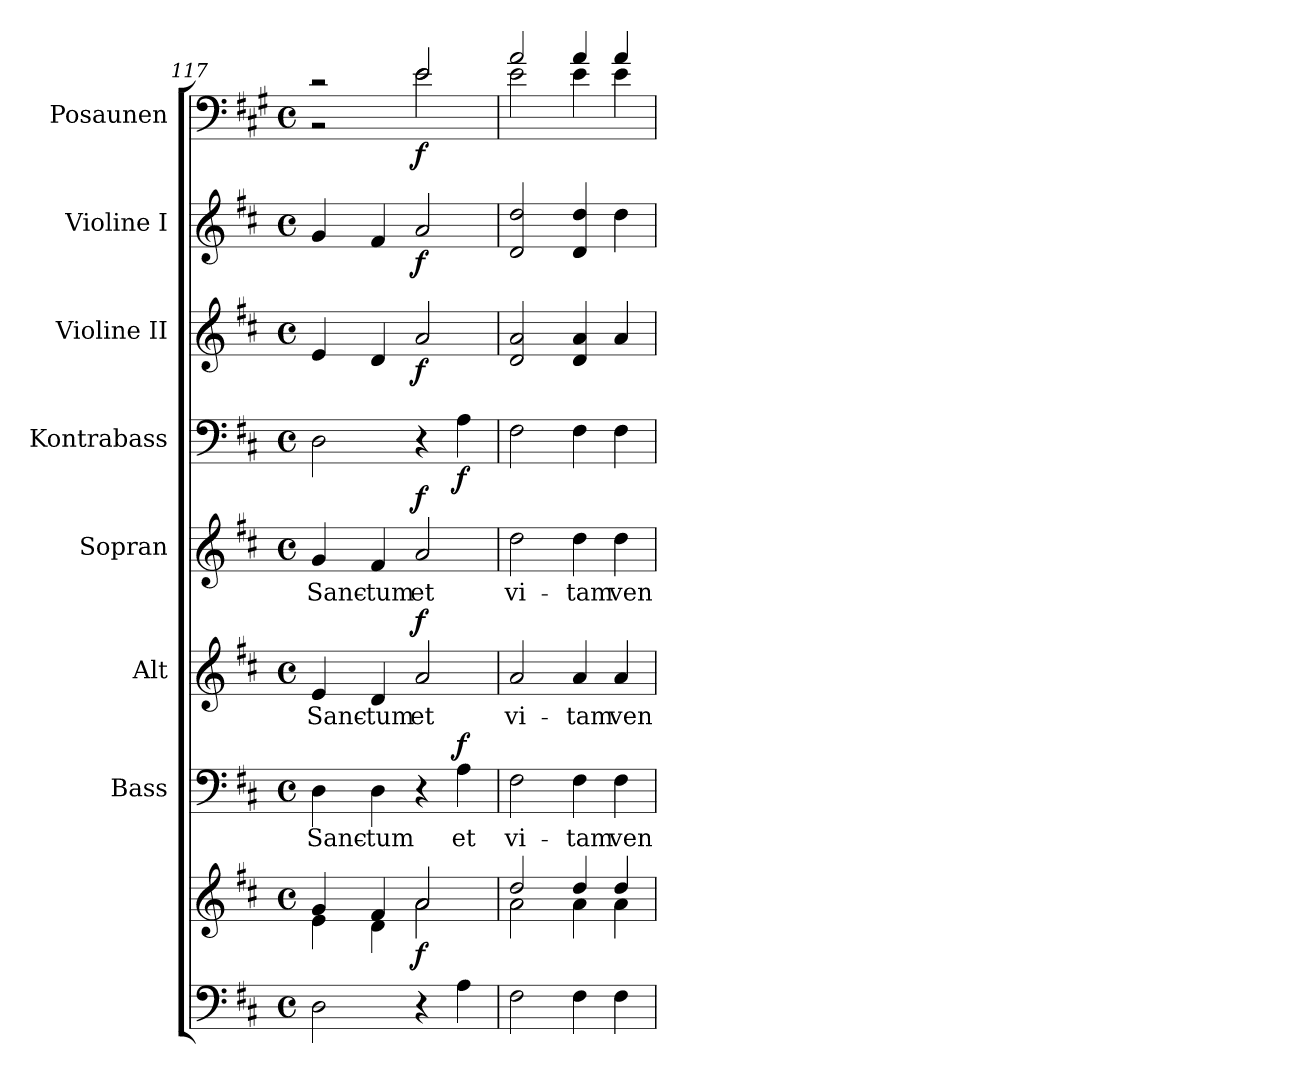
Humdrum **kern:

**kern	**kern	**dynam	**kern	**text	**dynam	**kern	**text	**dynam	**kern	**text	**dynam	**kern	**dynam	**kern	**dynam	**kern	**dynam	**kern	**dynam
*part8	*part8	*part8	*part7	*part7	*part7	*part6	*part6	*part6	*part5	*part5	*part5	*part4	*part4	*part3	*part3	*part2	*part2	*part1	*part1
*staff9	*staff8	*staff8/9	*staff7	*staff7	*staff7	*staff6	*staff6	*staff6	*staff5	*staff5	*staff5	*staff4	*staff4	*staff3	*staff3	*staff2	*staff2	*staff1	*staff1
*	*	*	*I"Bass	*	*	*I"Alt	*	*	*I"Sopran	*	*	*I"Kontrabass	*	*I"Violine II	*	*I"Violine I	*	*I"Posaunen	*
*	*	*	*I'B.	*	*	*I'A.	*	*	*I'S.	*	*	*I'Kb.	*	*I'Vl. II	*	*I'Vl. I	*	*I'Pos.	*
*clefF4	*clefG2	*	*clefF4	*	*	*clefG2	*	*	*clefG2	*	*	*clefF4	*	*clefG2	*	*clefG2	*	*clefF4	*
*	*	*	*	*	*	*	*	*	*	*	*	*ITrd7c12	*	*	*	*	*	*ITrd4c7	*
*k[f#c#]	*k[f#c#]	*	*k[f#c#]	*	*	*k[f#c#]	*	*	*k[f#c#]	*	*	*k[f#c#]	*	*k[f#c#]	*	*k[f#c#]	*	*k[f#c#]	*
*D:	*D:	*	*D:	*	*	*D:	*	*	*D:	*	*	*D:	*	*D:	*	*D:	*	*D:	*
*M4/4	*M4/4	*	*M4/4	*	*	*M4/4	*	*	*M4/4	*	*	*M4/4	*	*M4/4	*	*M4/4	*	*M4/4	*
*met(c)	*met(c)	*	*met(c)	*	*	*met(c)	*	*	*met(c)	*	*	*met(c)	*	*met(c)	*	*met(c)	*	*met(c)	*
=117	=117	=117	=117	=117	=117	=117	=117	=117	=117	=117	=117	=117	=117	=117	=117	=117	=117	=117	=117
*	*^	*	*	*	*	*	*	*	*	*	*	*	*	*	*	*	*	*	*
!	!	!	!	!	!LO:LY:b	!	!	!LO:LY:b	!	!	!LO:LY:b	!	!	!	!	!	!	!	!	!
*	*	*	*	*	*	*	*	*	*	*	*	*	*	*	*	*	*	*	*^	*
2D\	4g/	4e\	.	4D\	Sanc-	.	4e/	Sanc-	.	4g/	Sanc-	.	2DD\	.	4e/	.	4g/	.	2r	2r	.
!	!	!	!	!	!LO:LY:b	!	!	!LO:LY:b	!	!	!LO:LY:b	!	!	!	!	!	!	!	!	!	!
.	4f#/	4d\	.	4D\	-tum	.	4d/	-tum	.	4f#/	-tum	.	.	.	4d/	.	4f#/	.	.	.	.
!	!	!	!LO:DY:b	!	!	!	!	!LO:LY:b	!LO:DY:a	!	!LO:LY:b	!LO:DY:a	!	!	!	!LO:DY:b	!	!LO:DY:b	!	!	!LO:DY:b
4r	2a/	2a\	f	4r	.	.	2a/	et	f	2a/	et	f	4r	.	2a/	f	2a/	f	2A/	2A\	f
!	!	!	!	!	!LO:LY:b	!LO:DY:a	!	!	!	!	!	!	!	!LO:DY:b	!	!	!	!	!	!	!
4A\	.	.	.	4A\	et	f	.	.	.	.	.	.	4AA\	f	.	.	.	.	.	.	.
!!LO:PB:g=z	!!
=118	=118	=118	=118	=118	=118	=118	=118	=118	=118	=118	=118	=118	=118	=118	=118	=118	=118	=118	=118	=118	=118
!	!	!	!	!	!LO:LY:b	!	!	!LO:LY:b	!	!	!LO:LY:b	!	!	!	!	!	!	!	!	!	!
2F#\	2dd/	2a\	.	2F#\	vi-	.	2a/	vi-	.	2dd\	vi-	.	2FF#\	.	2d/ 2a/	.	2d/ 2dd/	.	2d/	2A\	.
!	!	!	!	!	!LO:LY:b	!	!	!LO:LY:b	!	!	!LO:LY:b	!	!	!	!	!	!	!	!	!	!
4F#\	4dd/	4a\	.	4F#\	-tam	.	4a/	-tam	.	4dd\	-tam	.	4FF#\	.	4d/ 4a/	.	4d/ 4dd/	.	4d/	4A\	.
!	!	!	!	!	!LO:LY:b	!	!	!LO:LY:b	!	!	!LO:LY:b	!	!	!	!	!	!	!	!	!	!
4F#\	4dd/	4a\	.	4F#\	ven-	.	4a/	ven-	.	4dd\	ven-	.	4FF#\	.	4a/	.	4dd\	.	4d/	4A\	.
*	*v	*v	*	*	*	*	*	*	*	*	*	*	*	*	*	*	*	*	*v	*v	*
=	=	=	=	=	=	=	=	=	=	=	=	=	=	=	=	=	=	=	=
*-	*-	*-	*-	*-	*-	*-	*-	*-	*-	*-	*-	*-	*-	*-	*-	*-	*-	*-	*-
